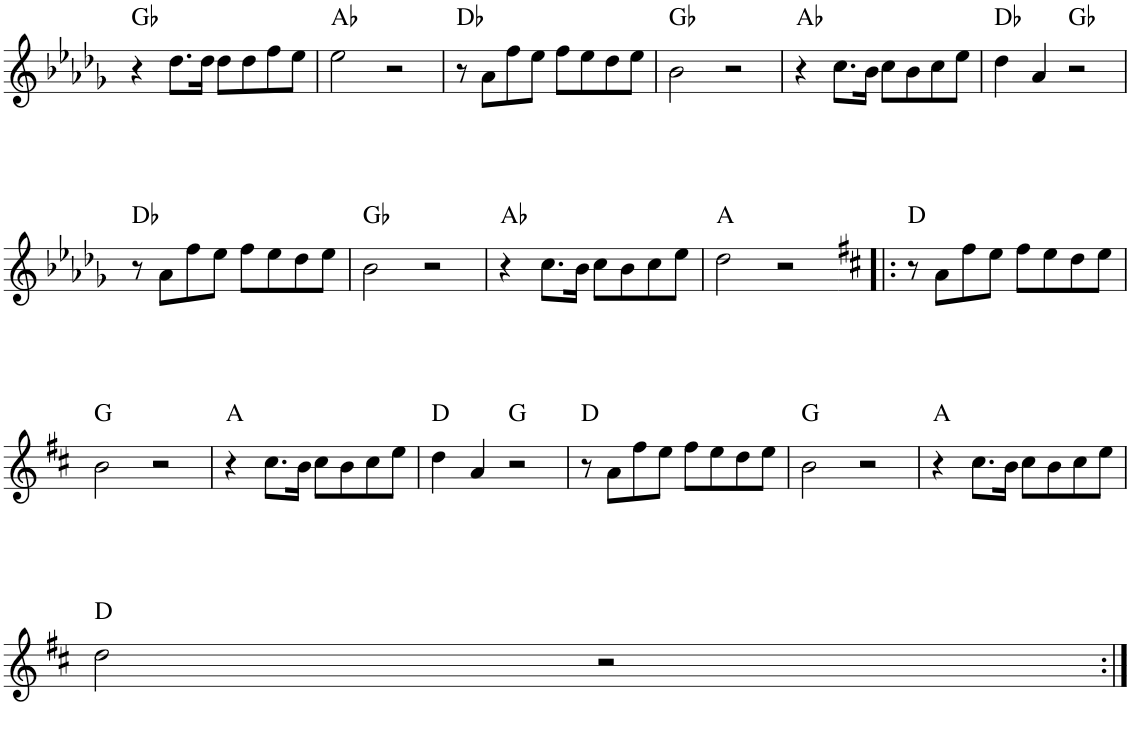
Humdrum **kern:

**kern	**harte
*part1	*part1
*staff1	*
*I"Piano	*
*I'Pno.	*
!!LO:PB:g=z
*clefG2	*
*k[b-e-a-d-g-]	*
*M4/4	*
=34	=34
4r	Gb:maj
8.dd-\L	.
16dd-\Jk	.
8dd-\L	.
8dd-\	.
8ff\	.
8ee-\J	.
=35	=35
2ee-\	Ab:maj
2r	.
=36	=36
8r	Db:maj
8a-\L	.
8ff\	.
8ee-\J	.
8ff\L	.
8ee-\	.
8dd-\	.
8ee-\J	.
=37	=37
2b-\	Gb:maj
2r	.
=38	=38
4r	Ab:maj
8.cc\L	.
16b-\Jk	.
8cc\L	.
8b-\	.
8cc\	.
8ee-\J	.
=39	=39
4dd-\	Db:maj
4a-/	.
2r	Gb:maj
!!LO:LB:g=z
=40	=40
8r	Db:maj
8a-\L	.
8ff\	.
8ee-\J	.
8ff\L	.
8ee-\	.
8dd-\	.
8ee-\J	.
=41	=41
2b-\	Gb:maj
2r	.
=42	=42
4r	Ab:maj
8.cc\L	.
16b-\Jk	.
8cc\L	.
8b-\	.
8cc\	.
8ee-\J	.
=43	=43
2dd-\	A:maj
2r	.
=44!|:	=44!|:
*k[f#c#]	*
8r	D:maj
8a\L	.
8ff#\	.
8ee\J	.
8ff#\L	.
8ee\	.
8dd\	.
8ee\J	.
!!LO:LB:g=z
=45	=45
2b\	G:maj
2r	.
=46	=46
4r	A:maj
8.cc#\L	.
16b\Jk	.
8cc#\L	.
8b\	.
8cc#\	.
8ee\J	.
=47	=47
4dd\	D:maj
4a/	.
2r	G:maj
=48	=48
8r	D:maj
8a\L	.
8ff#\	.
8ee\J	.
8ff#\L	.
8ee\	.
8dd\	.
8ee\J	.
=49	=49
2b\	G:maj
2r	.
=50	=50
4r	A:maj
8.cc#\L	.
16b\Jk	.
8cc#\L	.
8b\	.
8cc#\	.
8ee\J	.
!!LO:LB:g=z
=51	=51
2dd\	D:maj
2r	.
=:|!	=:|!
*-	*-
